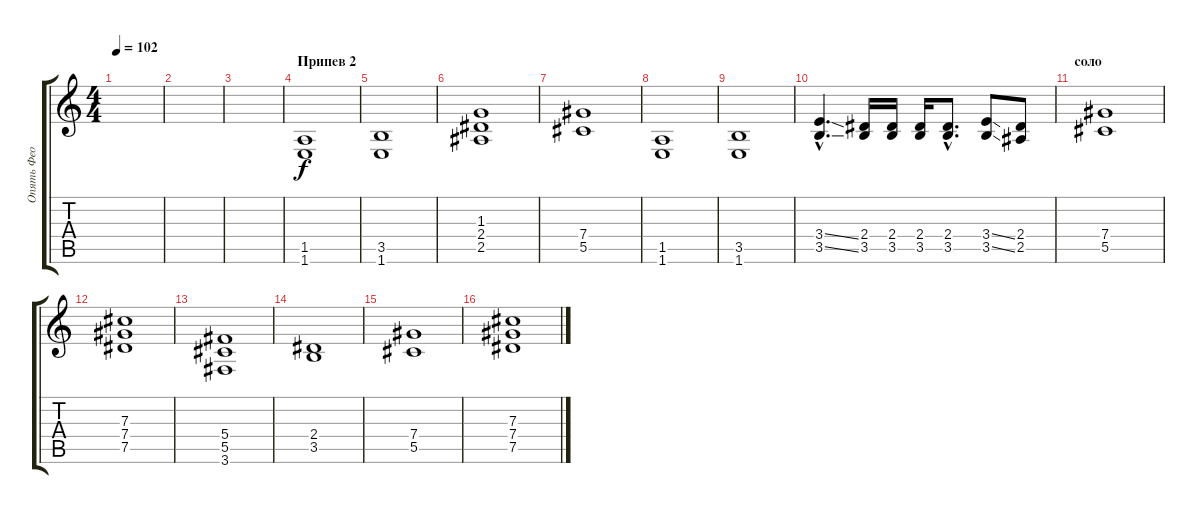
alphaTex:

\track ("Опять Фео" "Опять Фео") {instrument distortionguitar}
\staff {score tabs}
\tuning (Eb4 Bb3 Gb3 Db3 Ab2 Eb2) {hide}
\ts (4 4)
\tempo 102
\clef g2
\ks c
|
|
|
\section ("" "Припев 2")
(1.5 1.6).1 |
(3.5 1.6).1 |
(1.3 2.4 2.5).1 |
(7.4 5.5).1 |
(1.5 1.6).1 |
(3.5 1.6).1 |
(3.4{ss hac} 3.5{ss hac}).4{d} (2.4 3.5).16 (2.4 3.5).16 (2.4 3.5).16 (2.4{hac} 3.5{hac}).8{d} (3.4{ss} 3.5{ss}).8 (2.4 2.5).8 |
\section ("" "соло")
(7.4 5.5).1 |
(7.3 7.4 7.5).1 |
(5.4 5.5 3.6).1 |
(2.4 3.5).1 |
(7.4 5.5).1 |
(7.3 7.4 7.5).1
